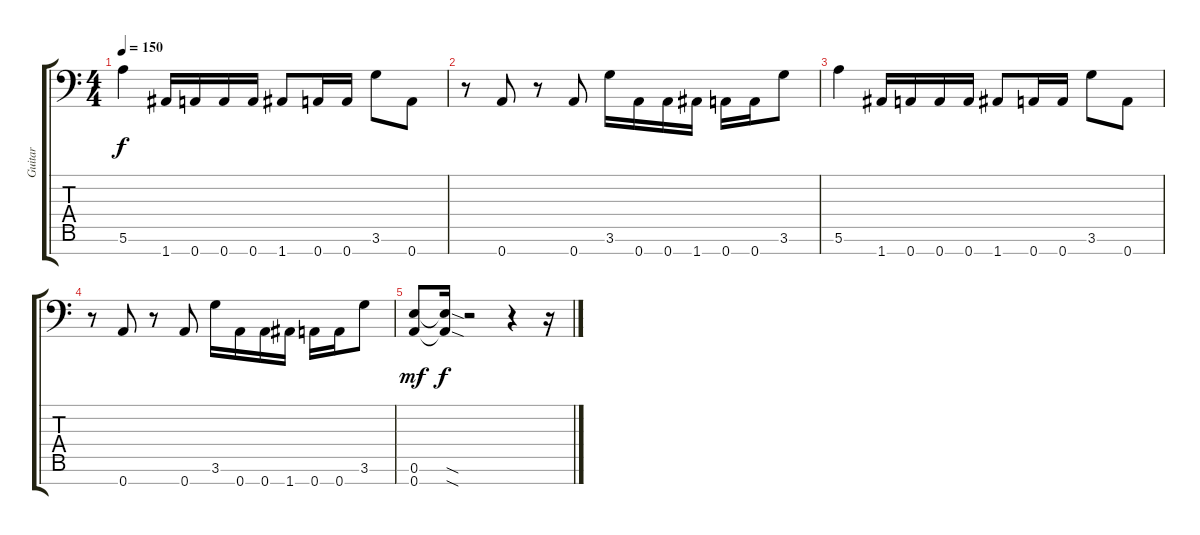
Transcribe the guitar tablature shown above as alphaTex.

\track ("Guitar" "Guitar") {instrument distortionguitar}
\staff {score tabs}
\tuning (E4 B3 G3 D3 A2 E2 A1) {hide}
\ts (4 4)
\tempo 150
\clef f4
\ks c
5.6.4{dy f} 1.7.16 0.7.16 0.7.16 0.7.16 1.7.8 0.7.16 0.7.16 3.6.8 0.7.8 |
r.8 0.7.8 r.8 0.7.8 3.6.16 0.7.16 0.7.16 1.7.16 0.7.16 0.7.16 3.6.8 |
5.6.4 1.7.16 0.7.16 0.7.16 0.7.16 1.7.8 0.7.16 0.7.16 3.6.8 0.7.8 |
r.8 0.7.8 r.8 0.7.8 3.6.16 0.7.16 0.7.16 1.7.16 0.7.16 0.7.16 3.6.8 |
(0.6 0.7).8{dy mf} (0.6{sod t} 0.7{sod t}).16{dy f} r.2 r.4 r.16
